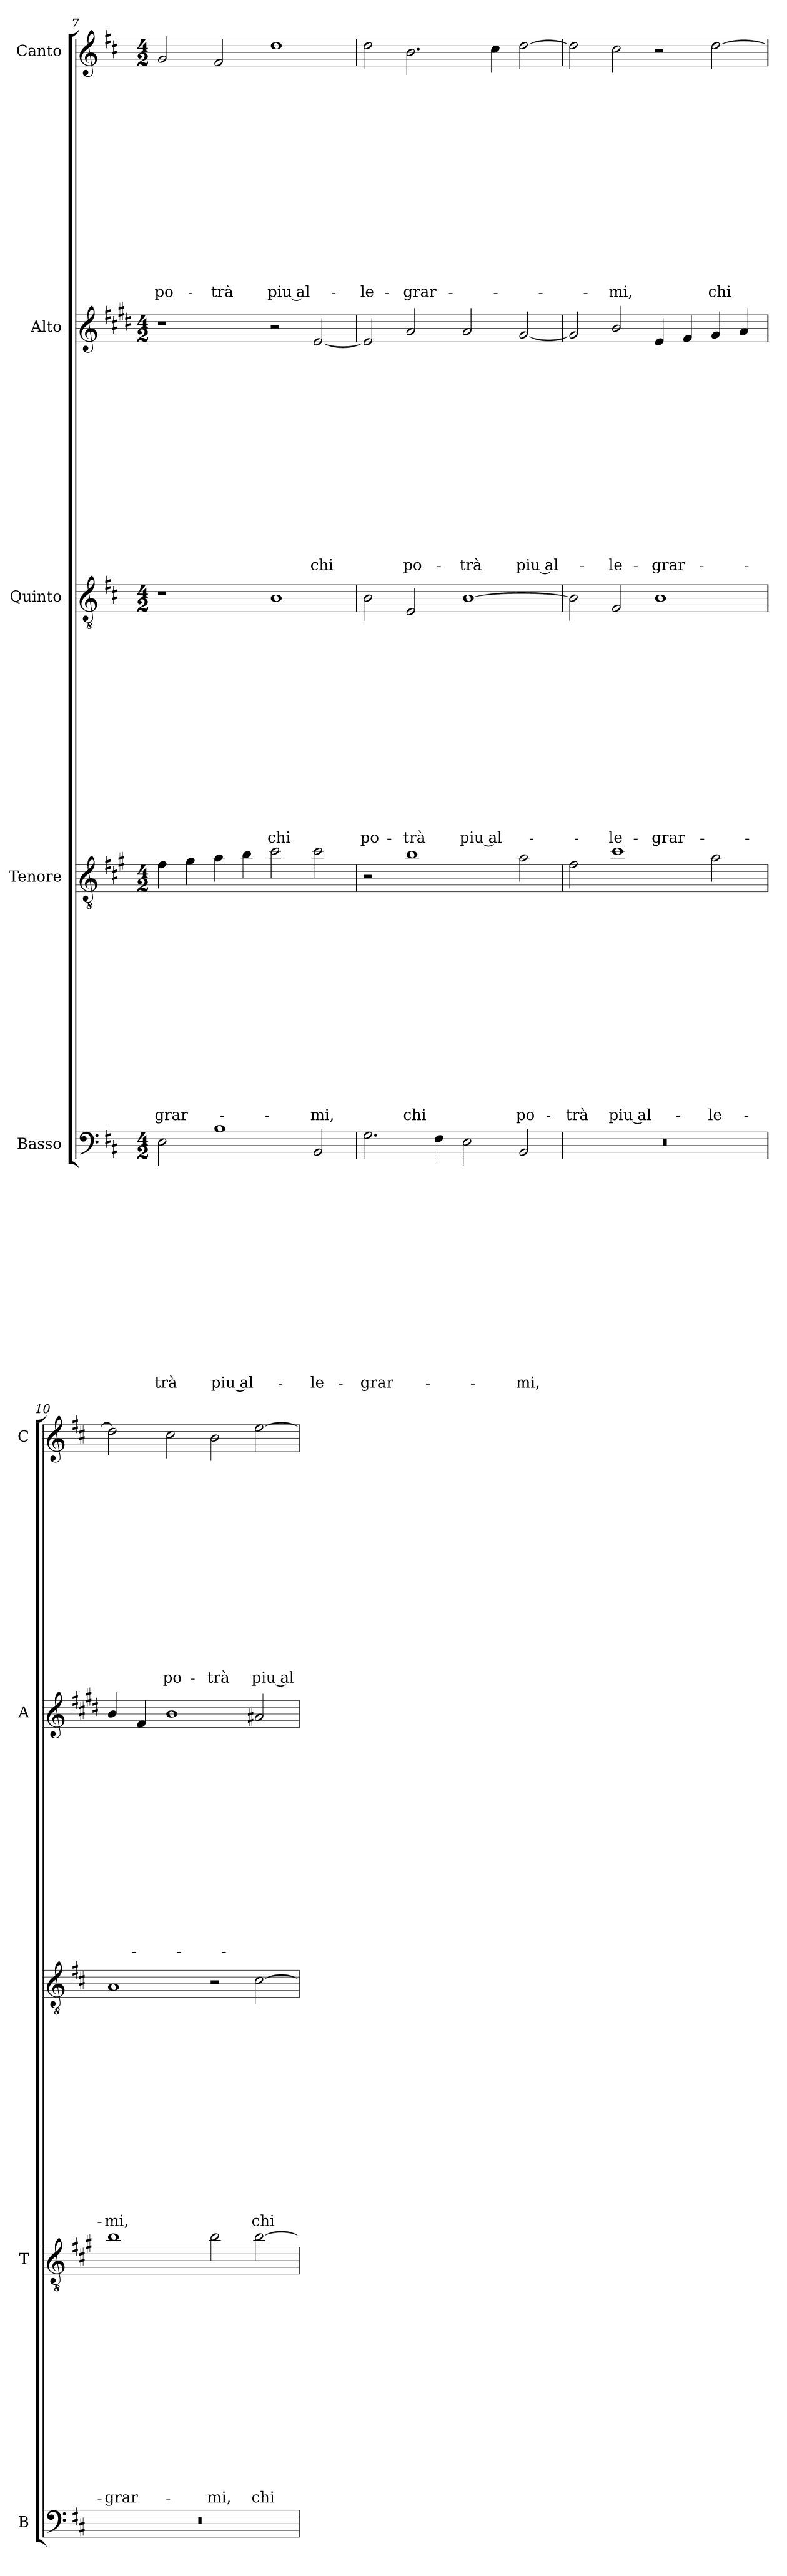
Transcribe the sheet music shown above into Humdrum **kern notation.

**kern	**text	**text	**text	**text	**text	**text	**text	**text	**text	**text	**text	**text	**text	**text	**text	**kern	**text	**text	**text	**text	**text	**text	**text	**text	**text	**text	**text	**text	**text	**text	**text	**kern	**text	**text	**text	**text	**text	**text	**text	**text	**text	**text	**text	**text	**text	**text	**text	**kern	**text	**text	**text	**text	**text	**text	**text	**text	**text	**text	**text	**text	**text	**text	**text	**kern	**text	**text	**text	**text	**text	**text	**text	**text	**text	**text	**text	**text	**text	**text	**text
*part5	*part5	*part5	*part5	*part5	*part5	*part5	*part5	*part5	*part5	*part5	*part5	*part5	*part5	*part5	*part5	*part4	*part4	*part4	*part4	*part4	*part4	*part4	*part4	*part4	*part4	*part4	*part4	*part4	*part4	*part4	*part4	*part3	*part3	*part3	*part3	*part3	*part3	*part3	*part3	*part3	*part3	*part3	*part3	*part3	*part3	*part3	*part3	*part2	*part2	*part2	*part2	*part2	*part2	*part2	*part2	*part2	*part2	*part2	*part2	*part2	*part2	*part2	*part2	*part1	*part1	*part1	*part1	*part1	*part1	*part1	*part1	*part1	*part1	*part1	*part1	*part1	*part1	*part1	*part1
*staff5	*staff5	*staff5	*staff5	*staff5	*staff5	*staff5	*staff5	*staff5	*staff5	*staff5	*staff5	*staff5	*staff5	*staff5	*staff5	*staff4	*staff4	*staff4	*staff4	*staff4	*staff4	*staff4	*staff4	*staff4	*staff4	*staff4	*staff4	*staff4	*staff4	*staff4	*staff4	*staff3	*staff3	*staff3	*staff3	*staff3	*staff3	*staff3	*staff3	*staff3	*staff3	*staff3	*staff3	*staff3	*staff3	*staff3	*staff3	*staff2	*staff2	*staff2	*staff2	*staff2	*staff2	*staff2	*staff2	*staff2	*staff2	*staff2	*staff2	*staff2	*staff2	*staff2	*staff2	*staff1	*staff1	*staff1	*staff1	*staff1	*staff1	*staff1	*staff1	*staff1	*staff1	*staff1	*staff1	*staff1	*staff1	*staff1	*staff1
*I"Basso	*	*	*	*	*	*	*	*	*	*	*	*	*	*	*	*I"Tenore	*	*	*	*	*	*	*	*	*	*	*	*	*	*	*	*I"Quinto	*	*	*	*	*	*	*	*	*	*	*	*	*	*	*	*I"Alto	*	*	*	*	*	*	*	*	*	*	*	*	*	*	*	*I"Canto	*	*	*	*	*	*	*	*	*	*	*	*	*	*	*
*I'B	*	*	*	*	*	*	*	*	*	*	*	*	*	*	*	*I'T	*	*	*	*	*	*	*	*	*	*	*	*	*	*	*	*	*	*	*	*	*	*	*	*	*	*	*	*	*	*	*	*I'A	*	*	*	*	*	*	*	*	*	*	*	*	*	*	*	*I'C	*	*	*	*	*	*	*	*	*	*	*	*	*	*	*
*clefF4	*	*	*	*	*	*	*	*	*	*	*	*	*	*	*	*clefGv2	*	*	*	*	*	*	*	*	*	*	*	*	*	*	*	*clefGv2	*	*	*	*	*	*	*	*	*	*	*	*	*	*	*	*clefG2	*	*	*	*	*	*	*	*	*	*	*	*	*	*	*	*clefG2	*	*	*	*	*	*	*	*	*	*	*	*	*	*	*
*	*	*	*	*	*	*	*	*	*	*	*	*	*	*	*	*ITrd4c7	*	*	*	*	*	*	*	*	*	*	*	*	*	*	*	*	*	*	*	*	*	*	*	*	*	*	*	*	*	*	*	*ITrd1c2	*	*	*	*	*	*	*	*	*	*	*	*	*	*	*	*	*	*	*	*	*	*	*	*	*	*	*	*	*	*	*
*k[f#c#]	*	*	*	*	*	*	*	*	*	*	*	*	*	*	*	*k[f#c#]	*	*	*	*	*	*	*	*	*	*	*	*	*	*	*	*k[f#c#]	*	*	*	*	*	*	*	*	*	*	*	*	*	*	*	*k[f#c#]	*	*	*	*	*	*	*	*	*	*	*	*	*	*	*	*k[f#c#]	*	*	*	*	*	*	*	*	*	*	*	*	*	*	*
*D:	*	*	*	*	*	*	*	*	*	*	*	*	*	*	*	*D:	*	*	*	*	*	*	*	*	*	*	*	*	*	*	*	*D:	*	*	*	*	*	*	*	*	*	*	*	*	*	*	*	*D:	*	*	*	*	*	*	*	*	*	*	*	*	*	*	*	*D:	*	*	*	*	*	*	*	*	*	*	*	*	*	*	*
*M4/2	*	*	*	*	*	*	*	*	*	*	*	*	*	*	*	*M4/2	*	*	*	*	*	*	*	*	*	*	*	*	*	*	*	*M4/2	*	*	*	*	*	*	*	*	*	*	*	*	*	*	*	*M4/2	*	*	*	*	*	*	*	*	*	*	*	*	*	*	*	*M4/2	*	*	*	*	*	*	*	*	*	*	*	*	*	*	*
=7	=7	=7	=7	=7	=7	=7	=7	=7	=7	=7	=7	=7	=7	=7	=7	=7	=7	=7	=7	=7	=7	=7	=7	=7	=7	=7	=7	=7	=7	=7	=7	=7	=7	=7	=7	=7	=7	=7	=7	=7	=7	=7	=7	=7	=7	=7	=7	=7	=7	=7	=7	=7	=7	=7	=7	=7	=7	=7	=7	=7	=7	=7	=7	=7	=7	=7	=7	=7	=7	=7	=7	=7	=7	=7	=7	=7	=7	=7	=7
!	!	!	!	!	!	!	!	!	!	!	!	!	!	!	!LO:LY:b	!	!	!	!	!	!	!	!	!	!	!	!	!	!	!	!LO:LY:b	!	!	!	!	!	!	!	!	!	!	!	!	!	!	!	!	!	!	!	!	!	!	!	!	!	!	!	!	!	!	!	!	!	!	!	!	!	!	!	!	!	!	!	!	!	!	!	!LO:LY:b
2E\	.	.	.	.	.	.	.	.	.	.	.	.	.	.	-trà	4B\	.	.	.	.	.	.	.	.	.	.	.	.	.	.	-grar-	1r	.	.	.	.	.	.	.	.	.	.	.	.	.	.	.	1r	.	.	.	.	.	.	.	.	.	.	.	.	.	.	.	2g/	.	.	.	.	.	.	.	.	.	.	.	.	.	.	po-
.	.	.	.	.	.	.	.	.	.	.	.	.	.	.	.	4c#\	.	.	.	.	.	.	.	.	.	.	.	.	.	.	.	.	.	.	.	.	.	.	.	.	.	.	.	.	.	.	.	.	.	.	.	.	.	.	.	.	.	.	.	.	.	.	.	.	.	.	.	.	.	.	.	.	.	.	.	.	.	.	.
!	!	!	!	!	!	!	!	!	!	!	!	!	!	!	!LO:LY:b	!	!	!	!	!	!	!	!	!	!	!	!	!	!	!	!	!	!	!	!	!	!	!	!	!	!	!	!	!	!	!	!	!	!	!	!	!	!	!	!	!	!	!	!	!	!	!	!	!	!	!	!	!	!	!	!	!	!	!	!	!	!	!	!LO:LY:b
1B	.	.	.	.	.	.	.	.	.	.	.	.	.	.	piu al-	4d\	.	.	.	.	.	.	.	.	.	.	.	.	.	.	.	.	.	.	.	.	.	.	.	.	.	.	.	.	.	.	.	.	.	.	.	.	.	.	.	.	.	.	.	.	.	.	.	2f#/	.	.	.	.	.	.	.	.	.	.	.	.	.	.	-trà
.	.	.	.	.	.	.	.	.	.	.	.	.	.	.	.	4e\	.	.	.	.	.	.	.	.	.	.	.	.	.	.	.	.	.	.	.	.	.	.	.	.	.	.	.	.	.	.	.	.	.	.	.	.	.	.	.	.	.	.	.	.	.	.	.	.	.	.	.	.	.	.	.	.	.	.	.	.	.	.	.
!	!	!	!	!	!	!	!	!	!	!	!	!	!	!	!	!	!	!	!	!	!	!	!	!	!	!	!	!	!	!	!	!	!	!	!	!	!	!	!	!	!	!	!	!	!	!	!LO:LY:b	!	!	!	!	!	!	!	!	!	!	!	!	!	!	!	!	!	!	!	!	!	!	!	!	!	!	!	!	!	!	!	!LO:LY:b
.	.	.	.	.	.	.	.	.	.	.	.	.	.	.	.	2f#\	.	.	.	.	.	.	.	.	.	.	.	.	.	.	.	1B	.	.	.	.	.	.	.	.	.	.	.	.	.	.	chi	2r	.	.	.	.	.	.	.	.	.	.	.	.	.	.	.	1dd	.	.	.	.	.	.	.	.	.	.	.	.	.	.	piu al-
!	!	!	!	!	!	!	!	!	!	!	!	!	!	!	!LO:LY:b	!	!	!	!	!	!	!	!	!	!	!	!	!	!	!	!LO:LY:b	!	!	!	!	!	!	!	!	!	!	!	!	!	!	!	!	!	!	!	!	!	!	!	!	!	!	!	!	!	!	!	!LO:LY:b	!	!	!	!	!	!	!	!	!	!	!	!	!	!	!	!
2BB/	.	.	.	.	.	.	.	.	.	.	.	.	.	.	-le-	2f#\	.	.	.	.	.	.	.	.	.	.	.	.	.	.	-mi,	.	.	.	.	.	.	.	.	.	.	.	.	.	.	.	.	[2d/	.	.	.	.	.	.	.	.	.	.	.	.	.	.	chi	.	.	.	.	.	.	.	.	.	.	.	.	.	.	.	.
=8	=8	=8	=8	=8	=8	=8	=8	=8	=8	=8	=8	=8	=8	=8	=8	=8	=8	=8	=8	=8	=8	=8	=8	=8	=8	=8	=8	=8	=8	=8	=8	=8	=8	=8	=8	=8	=8	=8	=8	=8	=8	=8	=8	=8	=8	=8	=8	=8	=8	=8	=8	=8	=8	=8	=8	=8	=8	=8	=8	=8	=8	=8	=8	=8	=8	=8	=8	=8	=8	=8	=8	=8	=8	=8	=8	=8	=8	=8	=8
!	!	!	!	!	!	!	!	!	!	!	!	!	!	!	!LO:LY:b	!	!	!	!	!	!	!	!	!	!	!	!	!	!	!	!	!	!	!	!	!	!	!	!	!	!	!	!	!	!	!	!LO:LY:b	!	!	!	!	!	!	!	!	!	!	!	!	!	!	!	!	!	!	!	!	!	!	!	!	!	!	!	!	!	!	!	!LO:LY:b
2.G\	.	.	.	.	.	.	.	.	.	.	.	.	.	.	-grar-	2r	.	.	.	.	.	.	.	.	.	.	.	.	.	.	.	2B\	.	.	.	.	.	.	.	.	.	.	.	.	.	.	po-	2d/]	.	.	.	.	.	.	.	.	.	.	.	.	.	.	.	2dd\	.	.	.	.	.	.	.	.	.	.	.	.	.	.	-le-
!	!	!	!	!	!	!	!	!	!	!	!	!	!	!	!	!	!	!	!	!	!	!	!	!	!	!	!	!	!	!	!LO:LY:b	!	!	!	!	!	!	!	!	!	!	!	!	!	!	!	!LO:LY:b	!	!	!	!	!	!	!	!	!	!	!	!	!	!	!	!LO:LY:b	!	!	!	!	!	!	!	!	!	!	!	!	!	!	!	!LO:LY:b
.	.	.	.	.	.	.	.	.	.	.	.	.	.	.	.	1e	.	.	.	.	.	.	.	.	.	.	.	.	.	.	chi	2E/	.	.	.	.	.	.	.	.	.	.	.	.	.	.	-trà	2g/	.	.	.	.	.	.	.	.	.	.	.	.	.	.	po-	2.b\	.	.	.	.	.	.	.	.	.	.	.	.	.	.	-grar-
4F#\	.	.	.	.	.	.	.	.	.	.	.	.	.	.	.	.	.	.	.	.	.	.	.	.	.	.	.	.	.	.	.	.	.	.	.	.	.	.	.	.	.	.	.	.	.	.	.	.	.	.	.	.	.	.	.	.	.	.	.	.	.	.	.	.	.	.	.	.	.	.	.	.	.	.	.	.	.	.	.
!	!	!	!	!	!	!	!	!	!	!	!	!	!	!	!	!	!	!	!	!	!	!	!	!	!	!	!	!	!	!	!	!	!	!	!	!	!	!	!	!	!	!	!	!	!	!	!LO:LY:b	!	!	!	!	!	!	!	!	!	!	!	!	!	!	!	!LO:LY:b	!	!	!	!	!	!	!	!	!	!	!	!	!	!	!	!
2E\	.	.	.	.	.	.	.	.	.	.	.	.	.	.	.	.	.	.	.	.	.	.	.	.	.	.	.	.	.	.	.	[1B	.	.	.	.	.	.	.	.	.	.	.	.	.	.	piu al-	2g/	.	.	.	.	.	.	.	.	.	.	.	.	.	.	-trà	.	.	.	.	.	.	.	.	.	.	.	.	.	.	.	.
.	.	.	.	.	.	.	.	.	.	.	.	.	.	.	.	.	.	.	.	.	.	.	.	.	.	.	.	.	.	.	.	.	.	.	.	.	.	.	.	.	.	.	.	.	.	.	.	.	.	.	.	.	.	.	.	.	.	.	.	.	.	.	.	4cc#\	.	.	.	.	.	.	.	.	.	.	.	.	.	.	.
!	!	!	!	!	!	!	!	!	!	!	!	!	!	!	!LO:LY:b	!	!	!	!	!	!	!	!	!	!	!	!	!	!	!	!LO:LY:b	!	!	!	!	!	!	!	!	!	!	!	!	!	!	!	!	!	!	!	!	!	!	!	!	!	!	!	!	!	!	!	!LO:LY:b	!	!	!	!	!	!	!	!	!	!	!	!	!	!	!	!
2BB/	.	.	.	.	.	.	.	.	.	.	.	.	.	.	-mi,	2d\	.	.	.	.	.	.	.	.	.	.	.	.	.	.	po-	.	.	.	.	.	.	.	.	.	.	.	.	.	.	.	.	[2f#/	.	.	.	.	.	.	.	.	.	.	.	.	.	.	piu al-	[2dd\	.	.	.	.	.	.	.	.	.	.	.	.	.	.	.
=9	=9	=9	=9	=9	=9	=9	=9	=9	=9	=9	=9	=9	=9	=9	=9	=9	=9	=9	=9	=9	=9	=9	=9	=9	=9	=9	=9	=9	=9	=9	=9	=9	=9	=9	=9	=9	=9	=9	=9	=9	=9	=9	=9	=9	=9	=9	=9	=9	=9	=9	=9	=9	=9	=9	=9	=9	=9	=9	=9	=9	=9	=9	=9	=9	=9	=9	=9	=9	=9	=9	=9	=9	=9	=9	=9	=9	=9	=9	=9
!	!	!	!	!	!	!	!	!	!	!	!	!	!	!	!	!	!	!	!	!	!	!	!	!	!	!	!	!	!	!	!LO:LY:b	!	!	!	!	!	!	!	!	!	!	!	!	!	!	!	!	!	!	!	!	!	!	!	!	!	!	!	!	!	!	!	!	!	!	!	!	!	!	!	!	!	!	!	!	!	!	!	!
0r	.	.	.	.	.	.	.	.	.	.	.	.	.	.	.	2B\	.	.	.	.	.	.	.	.	.	.	.	.	.	.	-trà	2B\]	.	.	.	.	.	.	.	.	.	.	.	.	.	.	.	2f#/]	.	.	.	.	.	.	.	.	.	.	.	.	.	.	.	2dd\]	.	.	.	.	.	.	.	.	.	.	.	.	.	.	.
!	!	!	!	!	!	!	!	!	!	!	!	!	!	!	!	!	!	!	!	!	!	!	!	!	!	!	!	!	!	!	!LO:LY:b	!	!	!	!	!	!	!	!	!	!	!	!	!	!	!	!LO:LY:b	!	!	!	!	!	!	!	!	!	!	!	!	!	!	!	!LO:LY:b	!	!	!	!	!	!	!	!	!	!	!	!	!	!	!	!LO:LY:b
.	.	.	.	.	.	.	.	.	.	.	.	.	.	.	.	1f#	.	.	.	.	.	.	.	.	.	.	.	.	.	.	piu al-	2F#/	.	.	.	.	.	.	.	.	.	.	.	.	.	.	-le-	2a/	.	.	.	.	.	.	.	.	.	.	.	.	.	.	-le-	2cc#\	.	.	.	.	.	.	.	.	.	.	.	.	.	.	-mi,
!	!	!	!	!	!	!	!	!	!	!	!	!	!	!	!	!	!	!	!	!	!	!	!	!	!	!	!	!	!	!	!	!	!	!	!	!	!	!	!	!	!	!	!	!	!	!	!LO:LY:b	!	!	!	!	!	!	!	!	!	!	!	!	!	!	!	!LO:LY:b	!	!	!	!	!	!	!	!	!	!	!	!	!	!	!	!
.	.	.	.	.	.	.	.	.	.	.	.	.	.	.	.	.	.	.	.	.	.	.	.	.	.	.	.	.	.	.	.	1B	.	.	.	.	.	.	.	.	.	.	.	.	.	.	-grar-	4d/	.	.	.	.	.	.	.	.	.	.	.	.	.	.	-grar-	2r	.	.	.	.	.	.	.	.	.	.	.	.	.	.	.
.	.	.	.	.	.	.	.	.	.	.	.	.	.	.	.	.	.	.	.	.	.	.	.	.	.	.	.	.	.	.	.	.	.	.	.	.	.	.	.	.	.	.	.	.	.	.	.	4e/	.	.	.	.	.	.	.	.	.	.	.	.	.	.	.	.	.	.	.	.	.	.	.	.	.	.	.	.	.	.	.
!	!	!	!	!	!	!	!	!	!	!	!	!	!	!	!	!	!	!	!	!	!	!	!	!	!	!	!	!	!	!	!LO:LY:b	!	!	!	!	!	!	!	!	!	!	!	!	!	!	!	!	!	!	!	!	!	!	!	!	!	!	!	!	!	!	!	!	!	!	!	!	!	!	!	!	!	!	!	!	!	!	!	!LO:LY:b
.	.	.	.	.	.	.	.	.	.	.	.	.	.	.	.	2d\	.	.	.	.	.	.	.	.	.	.	.	.	.	.	-le-	.	.	.	.	.	.	.	.	.	.	.	.	.	.	.	.	4f#/	.	.	.	.	.	.	.	.	.	.	.	.	.	.	.	[2dd\	.	.	.	.	.	.	.	.	.	.	.	.	.	.	chi
.	.	.	.	.	.	.	.	.	.	.	.	.	.	.	.	.	.	.	.	.	.	.	.	.	.	.	.	.	.	.	.	.	.	.	.	.	.	.	.	.	.	.	.	.	.	.	.	4g/	.	.	.	.	.	.	.	.	.	.	.	.	.	.	.	.	.	.	.	.	.	.	.	.	.	.	.	.	.	.	.
!!LO:LB:g=z
=10	=10	=10	=10	=10	=10	=10	=10	=10	=10	=10	=10	=10	=10	=10	=10	=10	=10	=10	=10	=10	=10	=10	=10	=10	=10	=10	=10	=10	=10	=10	=10	=10	=10	=10	=10	=10	=10	=10	=10	=10	=10	=10	=10	=10	=10	=10	=10	=10	=10	=10	=10	=10	=10	=10	=10	=10	=10	=10	=10	=10	=10	=10	=10	=10	=10	=10	=10	=10	=10	=10	=10	=10	=10	=10	=10	=10	=10	=10	=10
!	!	!	!	!	!	!	!	!	!	!	!	!	!	!	!	!	!	!	!	!	!	!	!	!	!	!	!	!	!	!	!LO:LY:b	!	!	!	!	!	!	!	!	!	!	!	!	!	!	!	!LO:LY:b	!	!	!	!	!	!	!	!	!	!	!	!	!	!	!	!	!	!	!	!	!	!	!	!	!	!	!	!	!	!	!	!
0r	.	.	.	.	.	.	.	.	.	.	.	.	.	.	.	1e	.	.	.	.	.	.	.	.	.	.	.	.	.	.	-grar-	1A	.	.	.	.	.	.	.	.	.	.	.	.	.	.	-mi,	4a/	.	.	.	.	.	.	.	.	.	.	.	.	.	.	.	2dd\]	.	.	.	.	.	.	.	.	.	.	.	.	.	.	.
.	.	.	.	.	.	.	.	.	.	.	.	.	.	.	.	.	.	.	.	.	.	.	.	.	.	.	.	.	.	.	.	.	.	.	.	.	.	.	.	.	.	.	.	.	.	.	.	4e/	.	.	.	.	.	.	.	.	.	.	.	.	.	.	.	.	.	.	.	.	.	.	.	.	.	.	.	.	.	.	.
!	!	!	!	!	!	!	!	!	!	!	!	!	!	!	!	!	!	!	!	!	!	!	!	!	!	!	!	!	!	!	!	!	!	!	!	!	!	!	!	!	!	!	!	!	!	!	!	!	!	!	!	!	!	!	!	!	!	!	!	!	!	!	!	!	!	!	!	!	!	!	!	!	!	!	!	!	!	!	!LO:LY:b
.	.	.	.	.	.	.	.	.	.	.	.	.	.	.	.	.	.	.	.	.	.	.	.	.	.	.	.	.	.	.	.	.	.	.	.	.	.	.	.	.	.	.	.	.	.	.	.	1a	.	.	.	.	.	.	.	.	.	.	.	.	.	.	.	2cc#\	.	.	.	.	.	.	.	.	.	.	.	.	.	.	po-
!	!	!	!	!	!	!	!	!	!	!	!	!	!	!	!	!	!	!	!	!	!	!	!	!	!	!	!	!	!	!	!LO:LY:b	!	!	!	!	!	!	!	!	!	!	!	!	!	!	!	!	!	!	!	!	!	!	!	!	!	!	!	!	!	!	!	!	!	!	!	!	!	!	!	!	!	!	!	!	!	!	!	!LO:LY:b
.	.	.	.	.	.	.	.	.	.	.	.	.	.	.	.	2e\	.	.	.	.	.	.	.	.	.	.	.	.	.	.	-mi,	2r	.	.	.	.	.	.	.	.	.	.	.	.	.	.	.	.	.	.	.	.	.	.	.	.	.	.	.	.	.	.	.	2b\	.	.	.	.	.	.	.	.	.	.	.	.	.	.	-trà
!	!	!	!	!	!	!	!	!	!	!	!	!	!	!	!	!	!	!	!	!	!	!	!	!	!	!	!	!	!	!	!LO:LY:b	!	!	!	!	!	!	!	!	!	!	!	!	!	!	!	!LO:LY:b	!	!	!	!	!	!	!	!	!	!	!	!	!	!	!	!	!	!	!	!	!	!	!	!	!	!	!	!	!	!	!	!LO:LY:b
.	.	.	.	.	.	.	.	.	.	.	.	.	.	.	.	[2e\	.	.	.	.	.	.	.	.	.	.	.	.	.	.	chi	[2c#\	.	.	.	.	.	.	.	.	.	.	.	.	.	.	chi	2g#X/	.	.	.	.	.	.	.	.	.	.	.	.	.	.	.	[2ee\	.	.	.	.	.	.	.	.	.	.	.	.	.	.	piu al-
=	=	=	=	=	=	=	=	=	=	=	=	=	=	=	=	=	=	=	=	=	=	=	=	=	=	=	=	=	=	=	=	=	=	=	=	=	=	=	=	=	=	=	=	=	=	=	=	=	=	=	=	=	=	=	=	=	=	=	=	=	=	=	=	=	=	=	=	=	=	=	=	=	=	=	=	=	=	=	=
*-	*-	*-	*-	*-	*-	*-	*-	*-	*-	*-	*-	*-	*-	*-	*-	*-	*-	*-	*-	*-	*-	*-	*-	*-	*-	*-	*-	*-	*-	*-	*-	*-	*-	*-	*-	*-	*-	*-	*-	*-	*-	*-	*-	*-	*-	*-	*-	*-	*-	*-	*-	*-	*-	*-	*-	*-	*-	*-	*-	*-	*-	*-	*-	*-	*-	*-	*-	*-	*-	*-	*-	*-	*-	*-	*-	*-	*-	*-	*-
